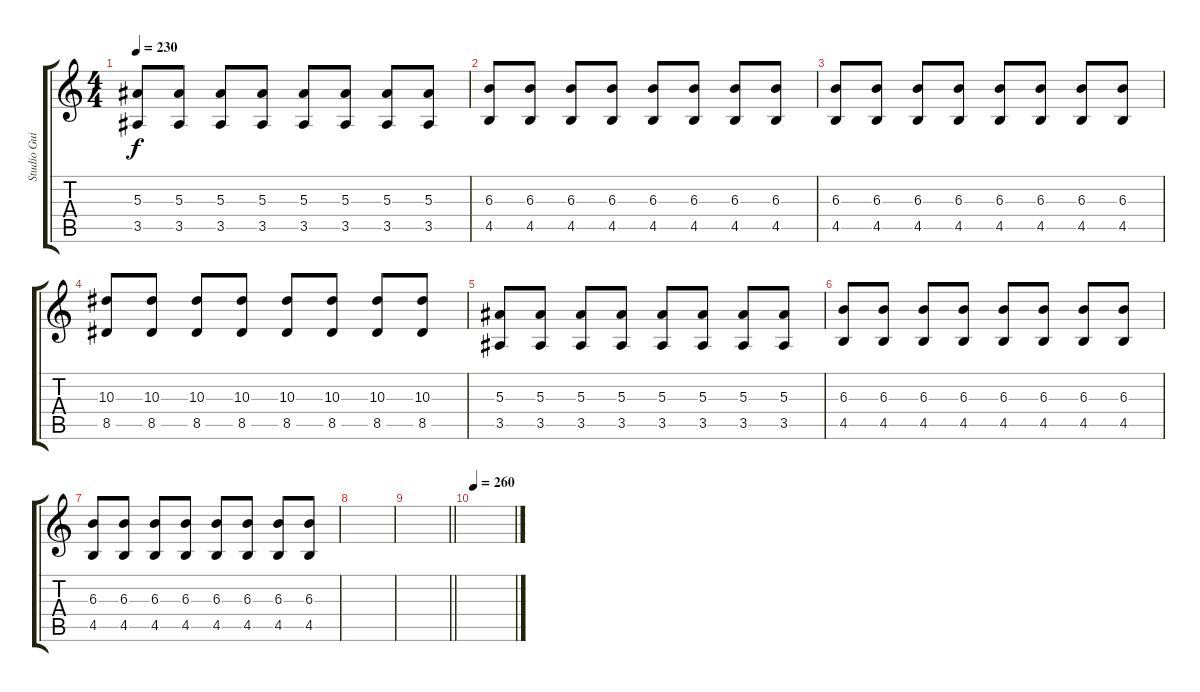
\track ("Studio Guitar" "Studio Gui") {instrument distortionguitar}
\staff {score tabs}
\tuning (D4 A3 F3 C3 G2 C2) {hide}
\ts (4 4)
\tempo 230
\clef g2
\ks c
(5.3 3.5).8{dy f} (5.3 3.5).8 (5.3 3.5).8 (5.3 3.5).8 (5.3 3.5).8 (5.3 3.5).8 (5.3 3.5).8 (5.3 3.5).8 |
(6.3 4.5).8 (6.3 4.5).8 (6.3 4.5).8 (6.3 4.5).8 (6.3 4.5).8 (6.3 4.5).8 (6.3 4.5).8 (6.3 4.5).8 |
(6.3 4.5).8 (6.3 4.5).8 (6.3 4.5).8 (6.3 4.5).8 (6.3 4.5).8 (6.3 4.5).8 (6.3 4.5).8 (6.3 4.5).8 |
(10.3 8.5).8 (10.3 8.5).8 (10.3 8.5).8 (10.3 8.5).8 (10.3 8.5).8 (10.3 8.5).8 (10.3 8.5).8 (10.3 8.5).8 |
(5.3 3.5).8 (5.3 3.5).8 (5.3 3.5).8 (5.3 3.5).8 (5.3 3.5).8 (5.3 3.5).8 (5.3 3.5).8 (5.3 3.5).8 |
(6.3 4.5).8 (6.3 4.5).8 (6.3 4.5).8 (6.3 4.5).8 (6.3 4.5).8 (6.3 4.5).8 (6.3 4.5).8 (6.3 4.5).8 |
(6.3 4.5).8 (6.3 4.5).8 (6.3 4.5).8 (6.3 4.5).8 (6.3 4.5).8 (6.3 4.5).8 (6.3 4.5).8 (6.3 4.5).8 |
|
\barLineRight lightlight
|
\tempo 260
